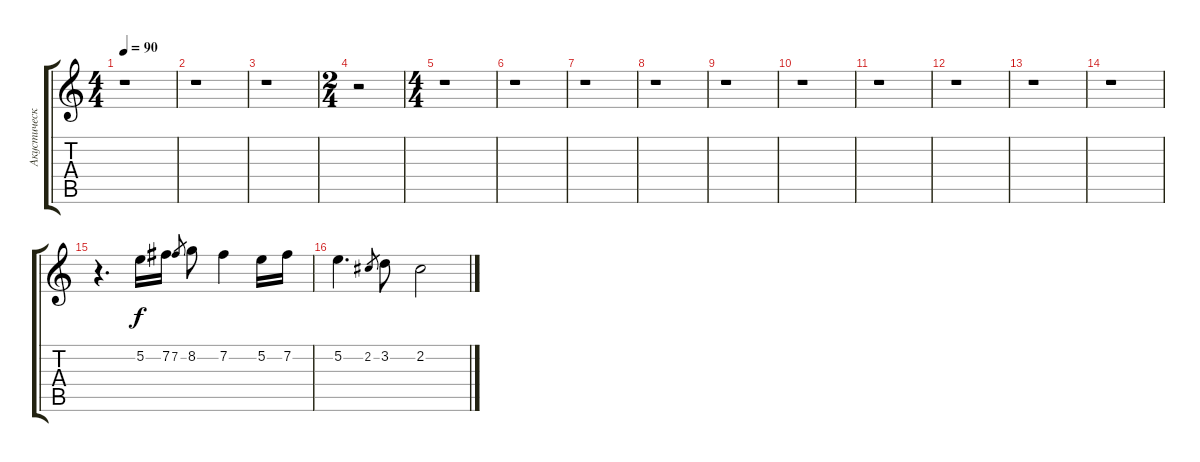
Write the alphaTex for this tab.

\track ("Акустическая гитара" "Акустическ") {instrument acousticguitarnylon}
\staff {score tabs}
\tuning (E4 B3 G3 D3 A2 E2) {hide}
\ts (4 4)
\tempo 90
\clef g2
\ks c
r.1{dy f} |
r.1 |
r.1 |
\ts (2 4)
r.2 |
\ts (4 4)
r.1 |
r.1 |
r.1 |
r.1 |
r.1 |
r.1 |
r.1 |
r.1 |
r.1 |
r.1 |
r.4{d instrument acousticguitarnylon} 5.2.16 7.2.16 7.2.8{gr} 8.2.8 7.2.4 5.2.16 7.2.16 |
5.2.4{d} 2.2.8{gr} 3.2.8 2.2.2
